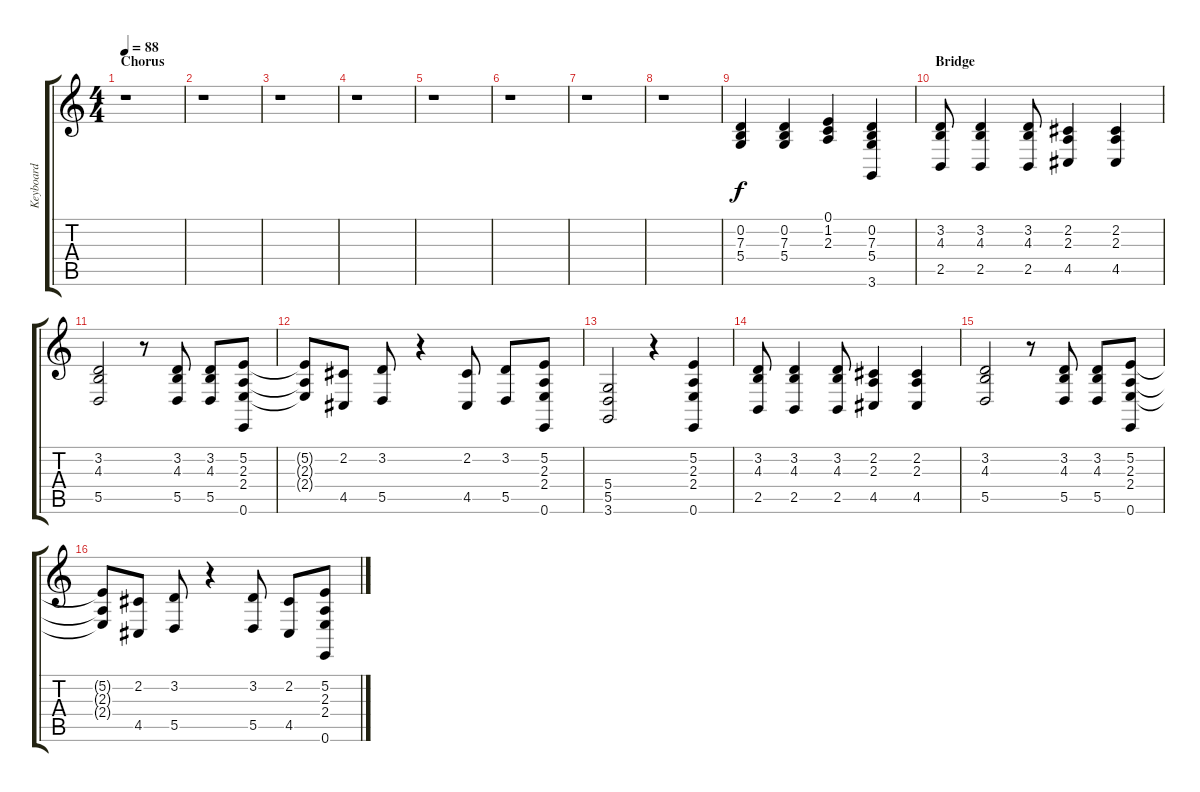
\track ("Keyboard" "Keyboard") {instrument brightacousticpiano}
\staff {score tabs}
\tuning (E4 B3 G3 D3 A2 E2) {hide}
\ts (4 4)
\section ("" "Chorus")
\tempo 88
\clef g2
\ks c
r.1{dy f} |
r.1 |
r.1 |
r.1 |
r.1 |
r.1 |
r.1 |
r.1 |
(0.2 7.3 5.4).4{volume 12 instrument brightacousticpiano} (0.2 7.3 5.4).4 (0.1 1.2 2.3).4 (0.2 7.3 5.4 3.6).4 |
\section ("" "Bridge")
(3.2 4.3 2.5).8 (3.2 4.3 2.5).4 (3.2 4.3 2.5).8 (2.2 2.3 4.5).4 (2.2 2.3 4.5).4 |
(3.2 4.3 5.5).2 r.8 (3.2 4.3 5.5).8 (3.2 4.3 5.5).8 (5.2 2.3 2.4 0.6).8 |
(5.2{t} 2.3{t} 2.4{t}).8 (2.2 4.5).8 (3.2 5.5).8 r.4 (2.2 4.5).8 (3.2 5.5).8 (5.2 2.3 2.4 0.6).8 |
(5.4 5.5 3.6).2 r.4 (5.2 2.3 2.4 0.6).4 |
(3.2 4.3 2.5).8 (3.2 4.3 2.5).4 (3.2 4.3 2.5).8 (2.2 2.3 4.5).4 (2.2 2.3 4.5).4 |
(3.2 4.3 5.5).2 r.8 (3.2 4.3 5.5).8 (3.2 4.3 5.5).8 (5.2 2.3 2.4 0.6).8 |
(5.2{t} 2.3{t} 2.4{t}).8 (2.2 4.5).8 (3.2 5.5).8 r.4 (3.2 5.5).8 (2.2 4.5).8 (5.2 2.3 2.4 0.6).8
